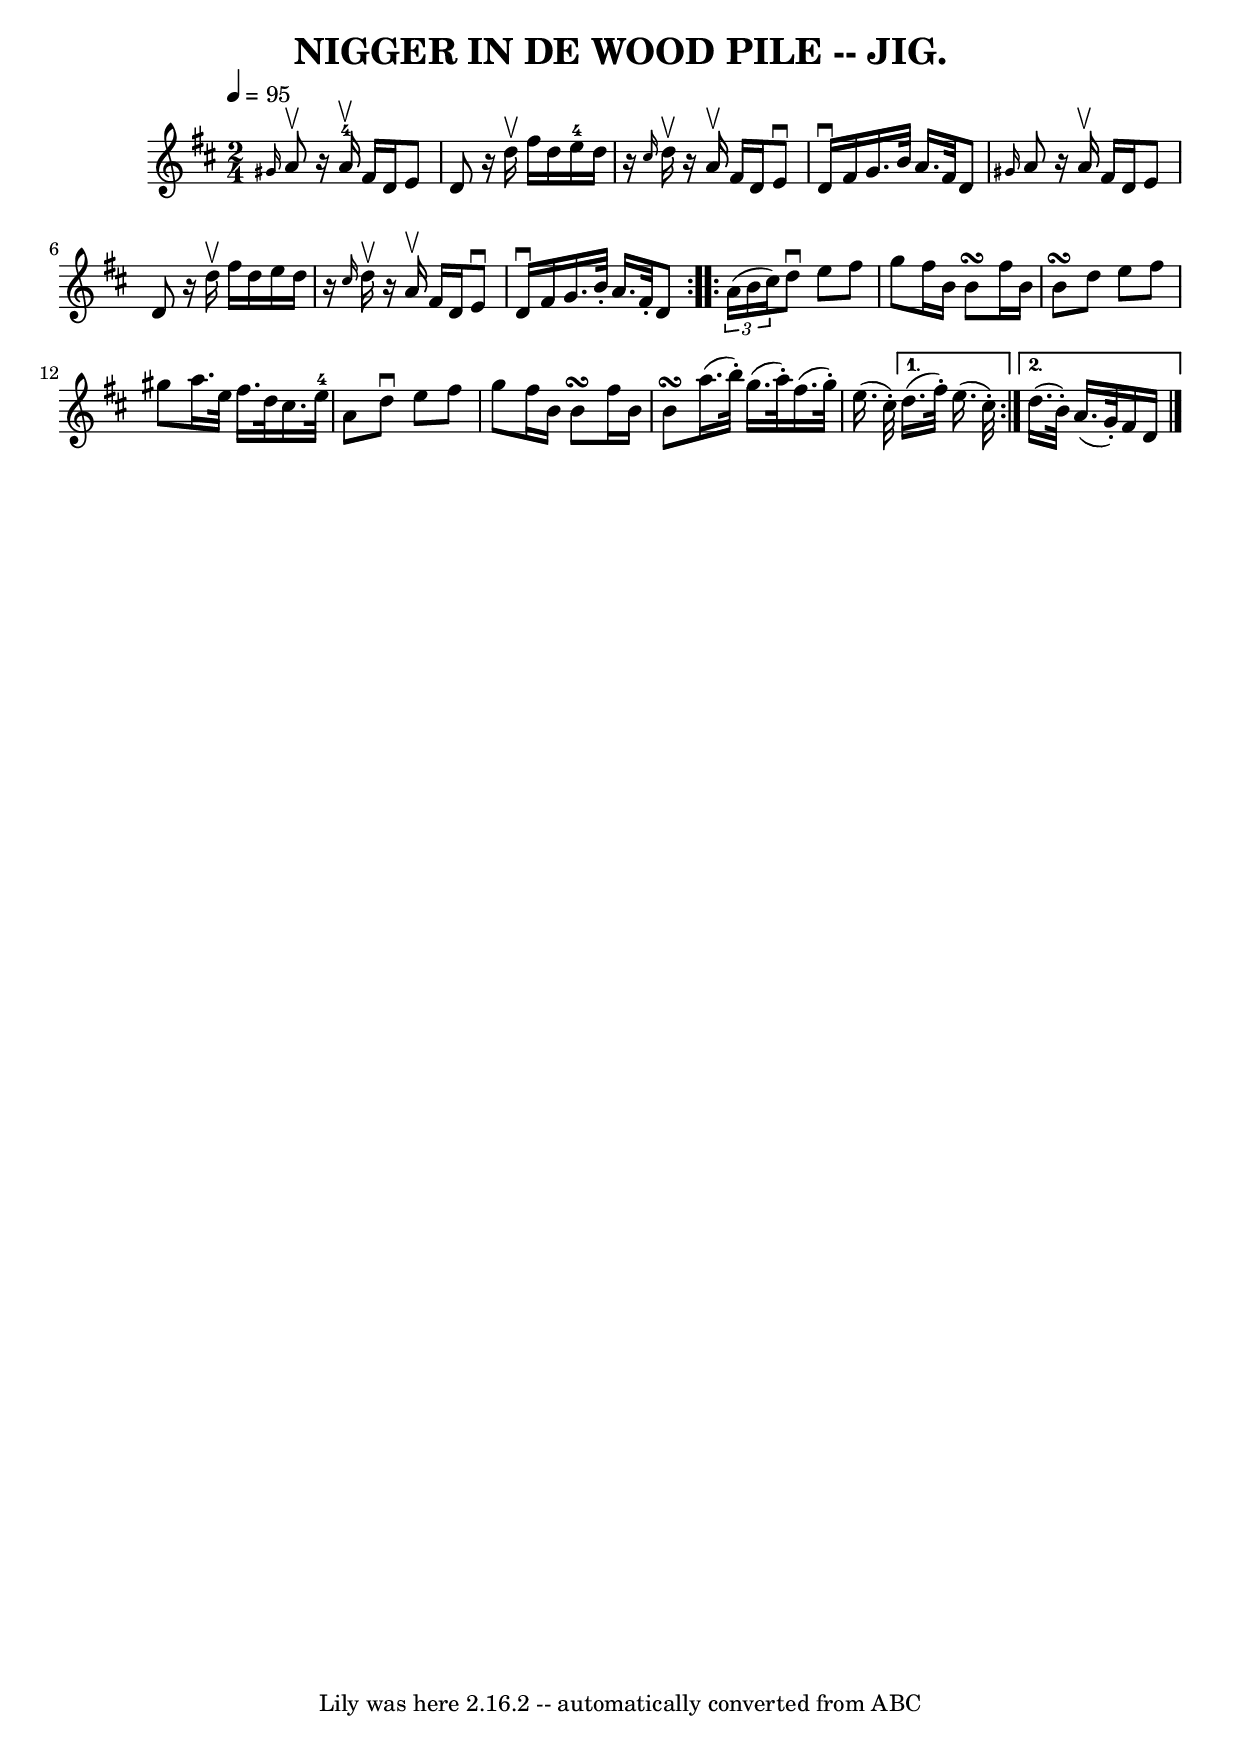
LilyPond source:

\version "2.16.2"
\include "Mammoth.ily"
\header {
  %% book = "Coles pg 82.2"
  crossRefNumber = "1"
  footnotes = ""
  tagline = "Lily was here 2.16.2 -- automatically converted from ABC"
  title = "NIGGER IN DE WOOD PILE -- JIG."

}
voicedefault =  {



  \repeat volta 2 {

    \time 2/4 \tempo  4=95
    
    \key d \major   \grace { gis'16  
			   } a'8^\upbow |
    r16 a'16 
    -4^\upbow fis'16 d'16 e'8 d'8  |
    r16 d''16^\upbow   
    fis''16 d''16 e''16-4 d''16    r16 \grace { cis''16  
					      } d''16 
    ^\upbow |
    r16 a'16^\upbow fis'16 d'16 e'8^\downbow d'16 
    ^\downbow fis'16  |
    g'16. b'32 a'16. fis'32 d'8  
    \grace { gis'16  
	   } a'8  |
    r16 a'16^\upbow fis'16 d'16   
    e'8 d'8  |
    r16 d''16^\upbow fis''16 d''16 e''16    
    d''16    r16 \grace { cis''16  
			} d''16^\upbow |
    r16 a'16 
    ^\upbow fis'16 d'16 e'8^\downbow d'16^\downbow fis'16  |
    
    g'16. b'32 -. a'16. fis'32 -. d'8  
  }     
  \repeat volta 2 {
    
    \times 2/3 { a'16 (b'16 cis''16) 
	       } |
    d''8^\downbow e''8  
    fis''8 g''8  |
    fis''16 b'16 b'8\turn fis''16 b'16    
    b'8\turn  |
    d''8 e''8 fis''8 gis''8  |
    a''16.    
    e''32 fis''16. d''32 cis''16. e''32-4 a'8  |
    
    |
    d''8^\downbow e''8 fis''8 g''8  |
    fis''16 b'16  
    b'8\turn fis''16 b'16 b'8\turn  |
    a''16. (b''32 -.)   
    g''16. (a''32 -.) fis''16. (g''32 -.) e''16. (cis''32 -.)   

  } \alternative{{ d''16. (fis''32 -.) e''16. (cis''32 -.) 
		 } {   
		   d''16. (b'32 -.) a'16. (g'32 -.) fis'16 d'16  \bar "|."   
		 }
	       }

}

\score{
  <<

    \context Staff="default"
    {
      \voicedefault 
      
    }

  >>
  \layout {
    
  }
  \midi {
  }

}
